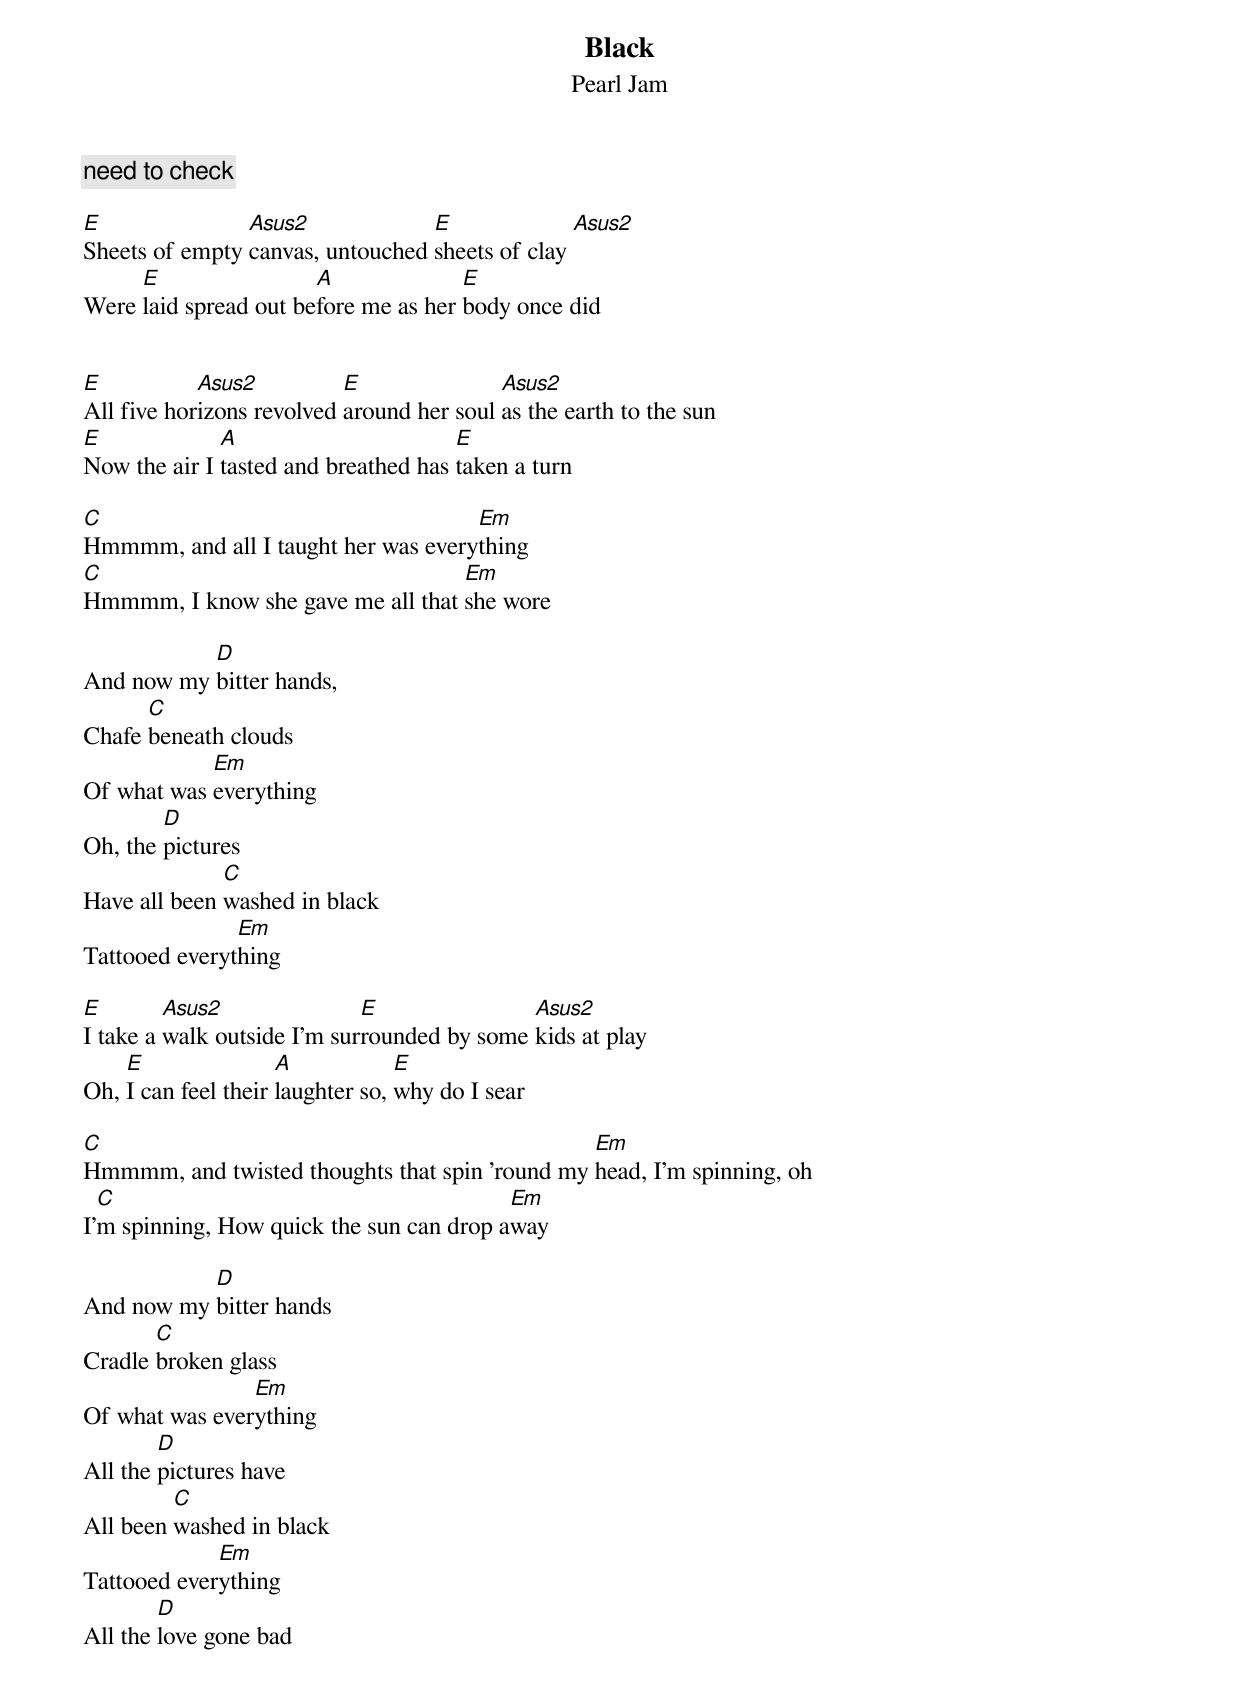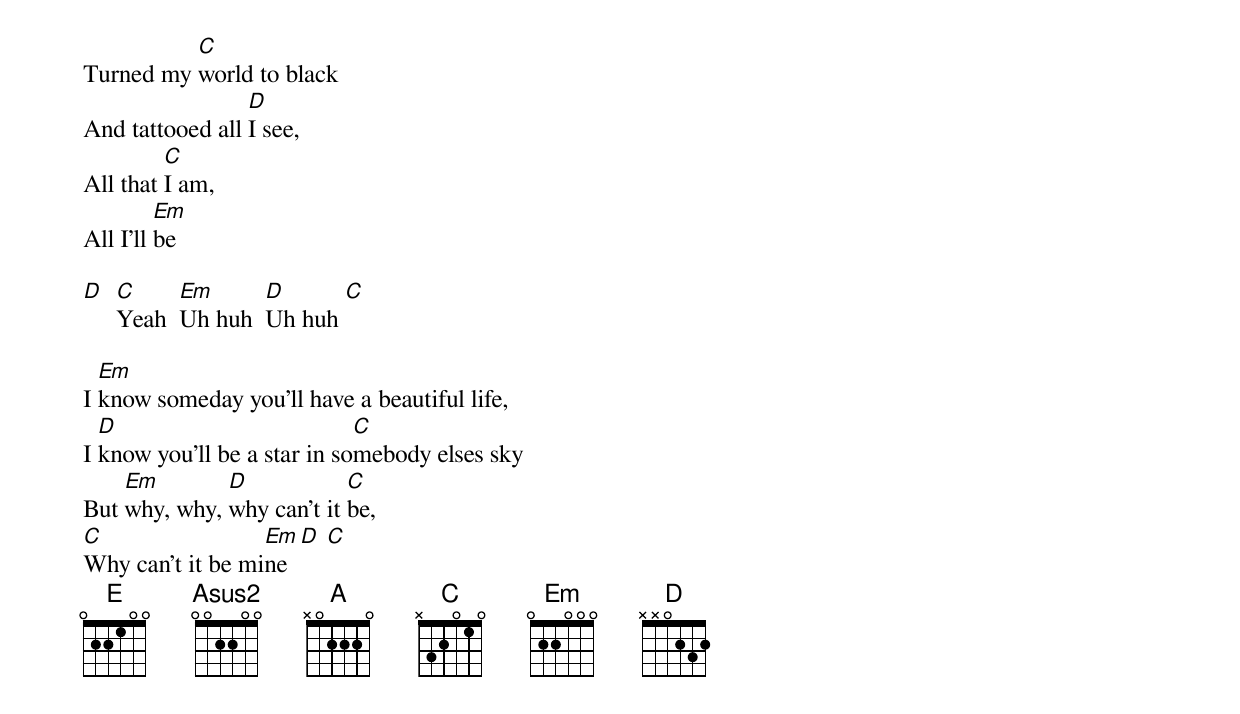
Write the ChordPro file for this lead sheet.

{title: Black}
{subtitle: Pearl Jam}
{c:need to check}

[E]Sheets of empty [Asus2]canvas, untouched [E]sheets of clay [Asus2]
Were [E]laid spread out be[A]fore me as her [E]body once did


[E]All five hor[Asus2]izons revolved [E]around her soul [Asus2]as the earth to the sun
[E]Now the air I [A]tasted and breathed has [E]taken a turn

[C]Hmmmm, and all I taught her was every[Em]thing
[C]Hmmmm, I know she gave me all that [Em]she wore

And now my [D]bitter hands,
Chafe [C]beneath clouds
Of what was [Em]everything
Oh, the [D]pictures
Have all been [C]washed in black
Tattooed everyt[Em]hing

[E]I take a [Asus2]walk outside I'm sur[E]rounded by some [Asus2]kids at play
Oh, [E]I can feel their [A]laughter so, [E]why do I sear

[C]Hmmmm, and twisted thoughts that spin 'round my [Em]head, I'm spinning, oh
I'[C]m spinning, How quick the sun can drop a[Em]way

And now my [D]bitter hands
Cradle [C]broken glass
Of what was ever[Em]ything
All the [D]pictures have
All been [C]washed in black
Tattooed ever[Em]ything
All the [D]love gone bad
Turned my [C]world to black
And tattooed all [D]I see,
All that [C]I am,
All I'll [Em]be

[D]  [C]Yeah  [Em]Uh huh  [D]Uh huh [C]

I [Em]know someday you'll have a beautiful life,
I [D]know you'll be a star in so[C]mebody elses sky
But [Em]why, why, [D]why can't it [C]be,
[C]Why can't it be mi[Em]ne [D] [C]
